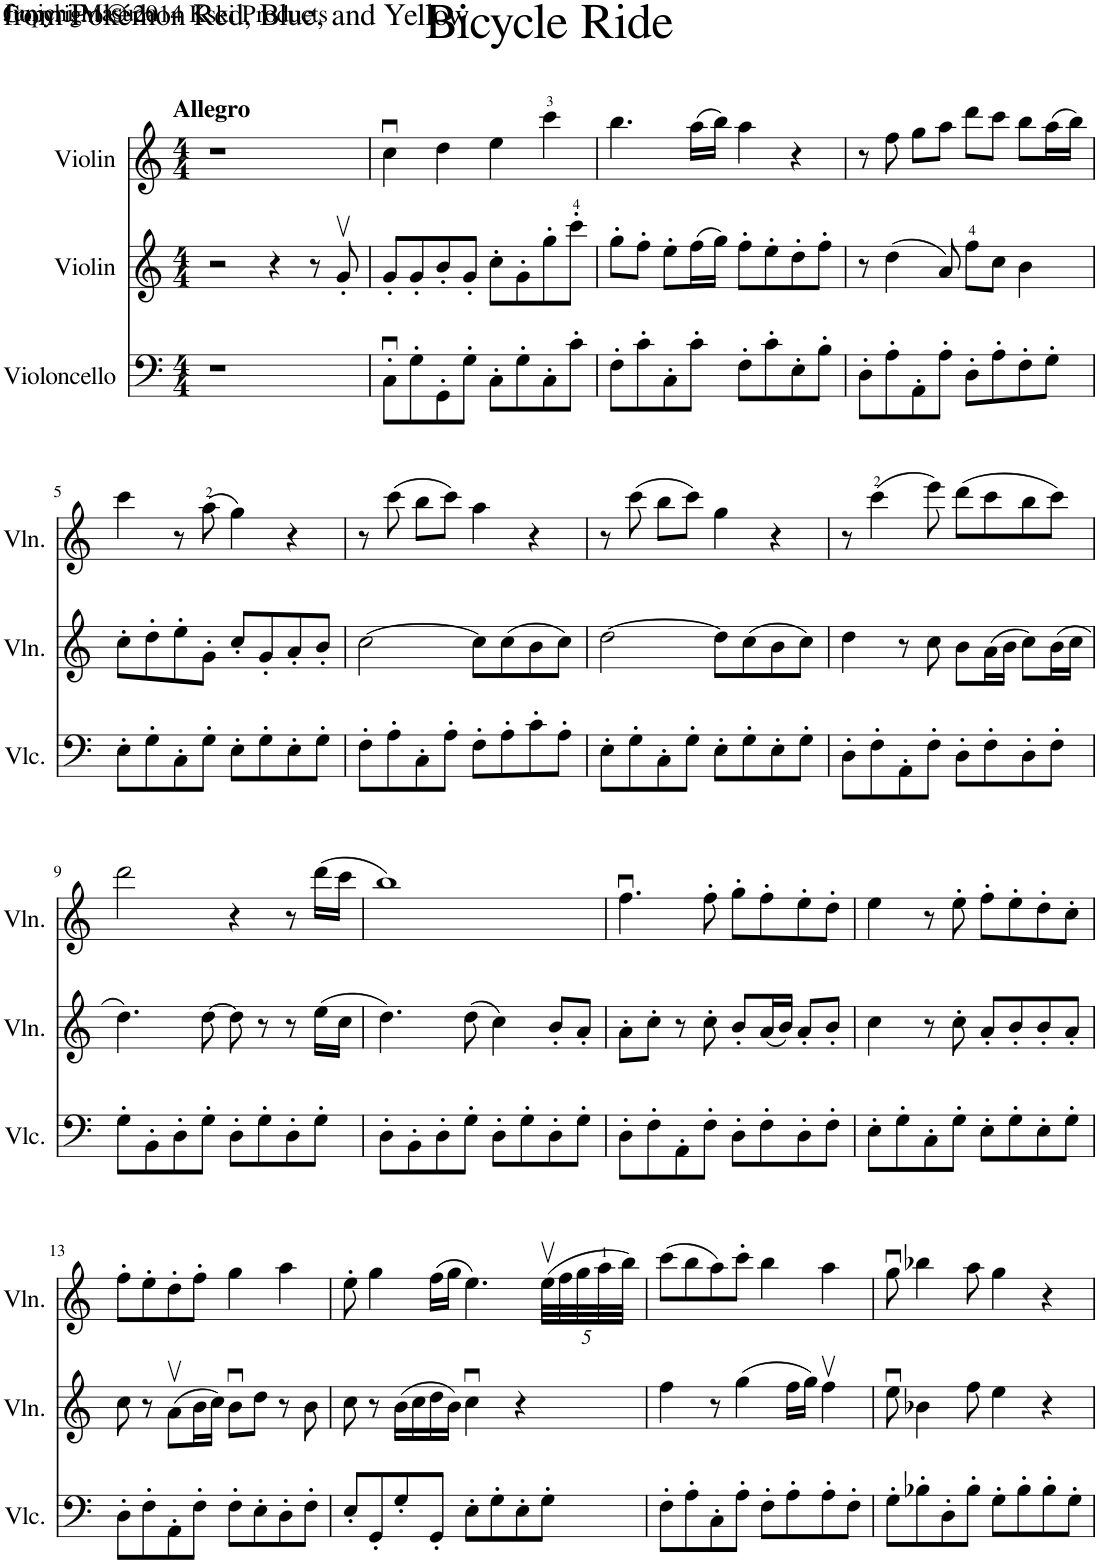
**kern	**kern	**kern
*part3	*part2	*part1
*staff3	*staff2	*staff1
*I"Violoncello	*I"Violin	*I"Violin
*I'Vlc.	*I'Vln.	*I'Vln.
*clefF4	*clefG2	*clefG2
*k[]	*k[]	*k[]
*M4/4	*M4/4	*M4/4
=1	=1	=1
!	!	!LO:TX:a:B:t=Allegro
1r	2r	1r
.	4r	.
.	8r	.
.	8gv'/	.
=2	=2	=2
8Cu'\L	8g'/L	4ccu\
8G'\	8g'/	.
8GG'\	8b'/	4dd\
8G'\J	8g'/J	.
8C'\L	8cc'\L	4ee\
8G'\	8g'\	.
8C'\	8gg'\	4ccc\
8c'\J	8ccc'\J	.
=3	=3	=3
8F'\L	8gg'\L	4.bb\
8c'\	8ff'\J	.
8C'\	8ee'\L	.
8c'\J	(16ff\L	(16aa\LL
.	16gg\JJ)	16bb\JJ)
8F'\L	8ff'\L	4aa\
8c'\	8ee'\	.
8E'\	8dd'\	4r
8B'\J	8ff'\J	.
=4	=4	=4
8D'\L	8r	8r
8A'\	(4dd\	8ff\
8AA'\	.	8gg\L
8A'\J	8a/)	8aa\J
8D'\L	8ff\L	8ddd\L
8A'\	8cc\J	8ccc\J
8F'\	4b\	8bb\L
8G'\J	.	(16aa\L
.	.	16bb\JJ)
!!LO:LB:g=z
=5	=5	=5
8E'\L	8cc'\L	4ccc\
8G'\	8dd'\	.
8C'\	8ee'\	8r
8G'\J	8g'\J	(8aa\
8E'\L	8cc'/L	4gg\)
8G'\	8g'/	.
8E'\	8a'/	4r
8G'\J	8b'/J	.
=6	=6	=6
8F'\L	[2cc\	8r
8A'\	.	(8ccc\
8C'\	.	8bb\L
8A'\J	.	8ccc\J)
8F'\L	8cc\L]	4aa\
8A'\	(8cc\	.
8c'\	8b\	4r
8A'\J	8cc\J)	.
=7	=7	=7
8E'\L	[2dd\	8r
8G'\	.	(8ccc\
8C'\	.	8bb\L
8G'\J	.	8ccc\J)
8E'\L	8dd\L]	4gg\
8G'\	(8cc\	.
8E'\	8b\	4r
8G'\J	8cc\J)	.
=8	=8	=8
8D'\L	4dd\	8r
8F'\	.	(4ccc\
8AA'\	8r	.
8F'\J	8cc\	8eee\)
8D'\L	8b\L	(8ddd\L
8F'\	(16a\L	8ccc\
.	16b\JJ	.
8D'\	8cc\L)	8bb\
8F'\J	(16b\L	8ccc\J)
.	16cc\JJ	.
!!LO:LB:g=z
=9	=9	=9
8G'\L	4.dd\)	2ddd\
8BB'\	.	.
8D'\	.	.
8G'\J	[8dd\	.
8D'\L	8dd\]	4r
8G'\	8r	.
8D'\	8r	8r
8G'\J	(16ee\LL	(16ddd\LL
.	16cc\JJ	16ccc\JJ
=10	=10	=10
8D'\L	4.dd\)	1bb)
8BB'\	.	.
8D'\	.	.
8G'\J	(8dd\	.
8D'\L	4cc\)	.
8G'\	.	.
8D'\	8b'/L	.
8G'\J	8a'/J	.
=11	=11	=11
8D'\L	8a'\L	4.ffu\
8F'\	8cc'\J	.
8AA'\	8r	.
8F'\J	8cc'\	8ff'\
8D'\L	8b'/L	8gg'\L
8F'\	(16a/L	8ff'\
.	16b/JJ)	.
8D'\	8a'/L	8ee'\
8F'\J	8b'/J	8dd'\J
=12	=12	=12
8E'\L	4cc\	4ee\
8G'\	.	.
8C'\	8r	8r
8G'\J	8cc'\	8ee'\
8E'\L	8a'/L	8ff'\L
8G'\	8b'/	8ee'\
8E'\	8b'/	8dd'\
8G'\J	8a'/J	8cc'\J
!!LO:LB:g=z
=13	=13	=13
8D'\L	8cc\	8ff'\L
8F'\	8r	8ee'\
8AA'\	(8av\L	8dd'\
8F'\J	16b\L	8ff'\J
.	16cc\JJ)	.
8F'\L	8bu\L	4gg\
8E'\	8dd\J	.
8D'\	8r	4aa\
8F'\J	8b\	.
=14	=14	=14
8E'/L	8cc\	8ee'\
8GG'/	8r	4gg\
8G'/	(16b\LL	.
.	16cc\	.
8GG'/J	16dd\	(16ff\LL
.	16b\JJ)	16gg\JJ
8E'\L	4ccu\	4.ee\)
8G'\	.	.
8E'\	4r	.
*	*	*Xbrackettup
8G'\J	.	(40eev\LLL
.	.	40ff\
.	.	40gg\
.	.	40aa\
.	.	40bb\JJJ)
=15	=15	=15
8F'\L	4ff\	(8ccc\L
8A'\	.	8bb\
8C'\	8r	8aa\)
8A'\J	(4gg\	8ccc'\J
8F'\L	.	4bb\
8A'\	16ff\LL	.
.	16gg\JJ)	.
8A'\	4ffv\	4aa\
8F'\J	.	.
=16	=16	=16
8G'\L	8eeu\	8ggu\
8B-X'\	4b-X\	4bb-X\
8D'\	.	.
8B-'\J	8ff\	8aa\
8G'\L	4ee\	4gg\
8B-'\	.	.
8B-'\	4r	4r
8G'\J	.	.
=	=	=
*-	*-	*-
